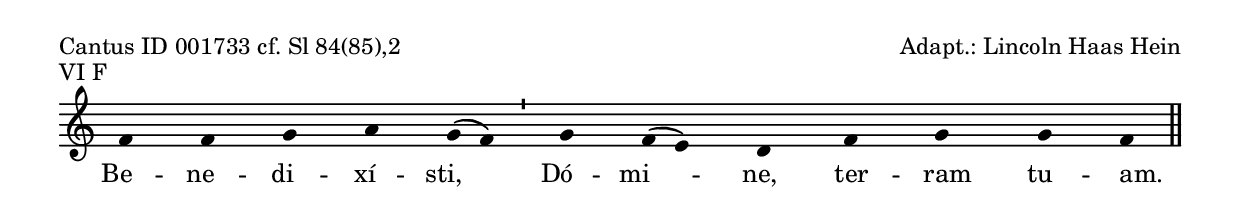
\version "2.24.1"

\include "gregorian.ly"
\include "../../../modules/lilypond/neums.ily"
\include "../../../modules/lilypond/spacing.ily"
\include "../../../modules/lilypond/layout.ily"
\include "../../../modules/lilypond/lyrics.ily"
\include "../../../modules/lilypond/symbols.ily"

antiphonChant = \relative c' {
  \AntiphonSignature
  \C f f g a \CC g f
  \divisioMinima
  \C g \CC f e \C d f g g f
  \finalis
}

antiphonLyrics = \lyricmode {
  Be -- ne -- di -- xí -- sti, Dó -- mi -- ne, ter -- ram tu -- am.
}

antiphonLyricsPt = \lyricmode {
  A -- ben -- ço -- as -- tes, ó Se -- nhor, vos -- sa ter -- ra.
}

\GregorianTranscriptionLayout

\header {
  meter = "Cantus ID 001733 cf. Sl 84(85),2"
  arranger = "Adapt.: Lincoln Haas Hein"
}

\score {
  \header {
    piece = "VI F"
  }

  \new GregorianTranscriptionStaff <<
    \new GregorianTranscriptionVoice = "antiphon" {
      \antiphonChant
    }

    \new GregorianTranscriptionLyrics \lyricsto "antiphon" \antiphonLyrics
    \new GregorianTranscriptionAltLyrics \lyricsto "antiphon" \antiphonLyricsPt
  >>
}